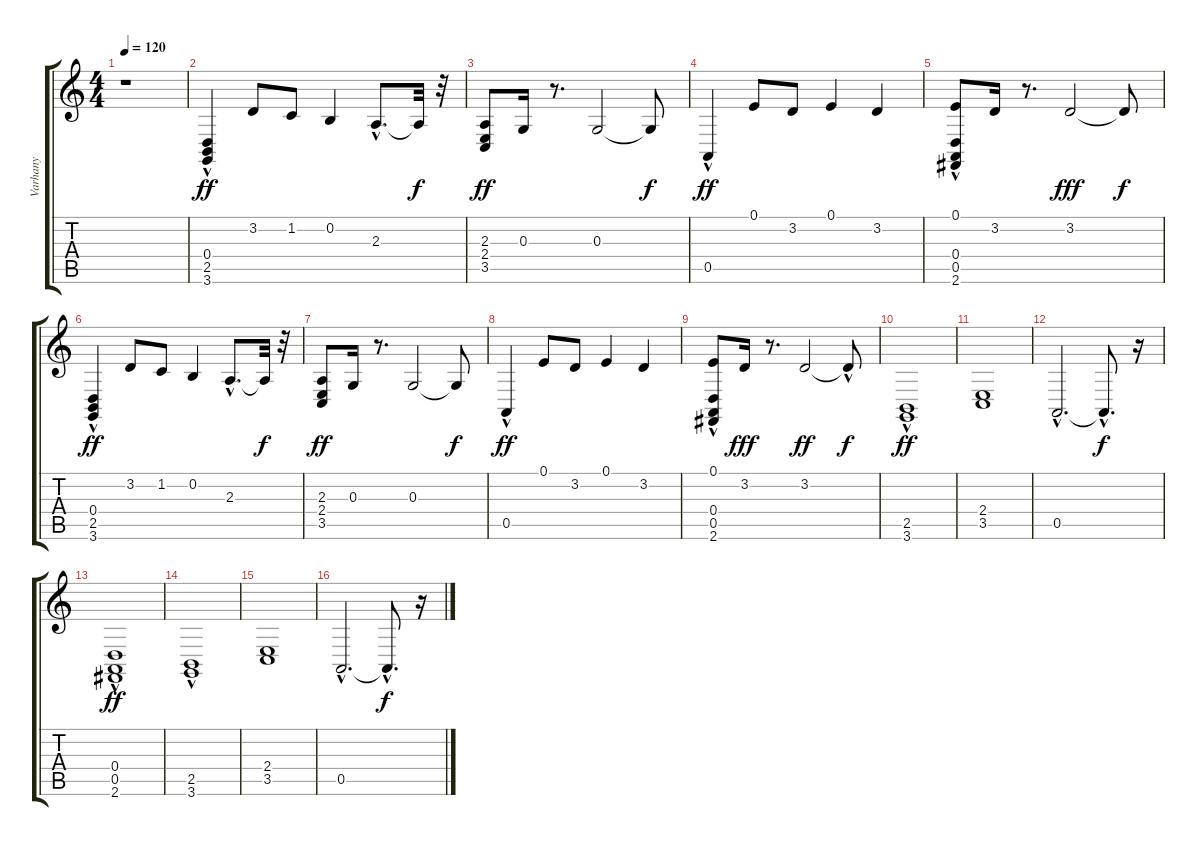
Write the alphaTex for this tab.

\track ("Varhany" "Varhany") {instrument churchorgan}
\staff {score tabs}
\tuning (E4 B3 G3 D3 A2 E2) {hide}
\ts (4 4)
\tempo 120
\clef g2
\ks c
r.1{dy ff instrument churchorgan} |
(0.4{hac} 2.5{hac} 3.6).4 3.2.8 1.2.8 0.2.4 2.3{hac}.8{d} 2.3{t}.32{dy f} r.32 |
(2.3 2.4 3.5).8{dy ff} 0.3.16 r.8{d} 0.3.2 0.3{t}.8{dy f} |
0.5{hac}.4{dy ff} 0.1.8 3.2.8 0.1.4 3.2.4 |
(0.1 0.4{hac} 0.5{hac} 2.6{hac}).8 3.2.16 r.8{d} 3.2.2{dy fff} 3.2{t}.8{dy f} |
(0.4{hac} 2.5{hac} 3.6).4{dy ff} 3.2.8 1.2.8 0.2.4 2.3{hac}.8{d} 2.3{t}.32{dy f} r.32 |
(2.3 2.4 3.5).8{dy ff} 0.3.16 r.8{d} 0.3.2 0.3{t}.8{dy f} |
0.5{hac}.4{dy ff} 0.1.8 3.2.8 0.1.4 3.2.4 |
(0.1 0.4 0.5{hac} 2.6{hac}).8 3.2.16{dy fff} r.8{d} 3.2.2{dy ff} 3.2{hac t}.8{dy f} |
(2.5{hac} 3.6).1{dy ff} |
(2.4 3.5).1 |
0.5{hac}.2{d} 0.5{hac t}.8{d dy f} r.16 |
(0.4 0.5{hac} 2.6{hac}).1{dy ff} |
(2.5{hac} 3.6).1 |
(2.4 3.5).1 |
0.5{hac}.2{d} 0.5{hac t}.8{d dy f} r.16
